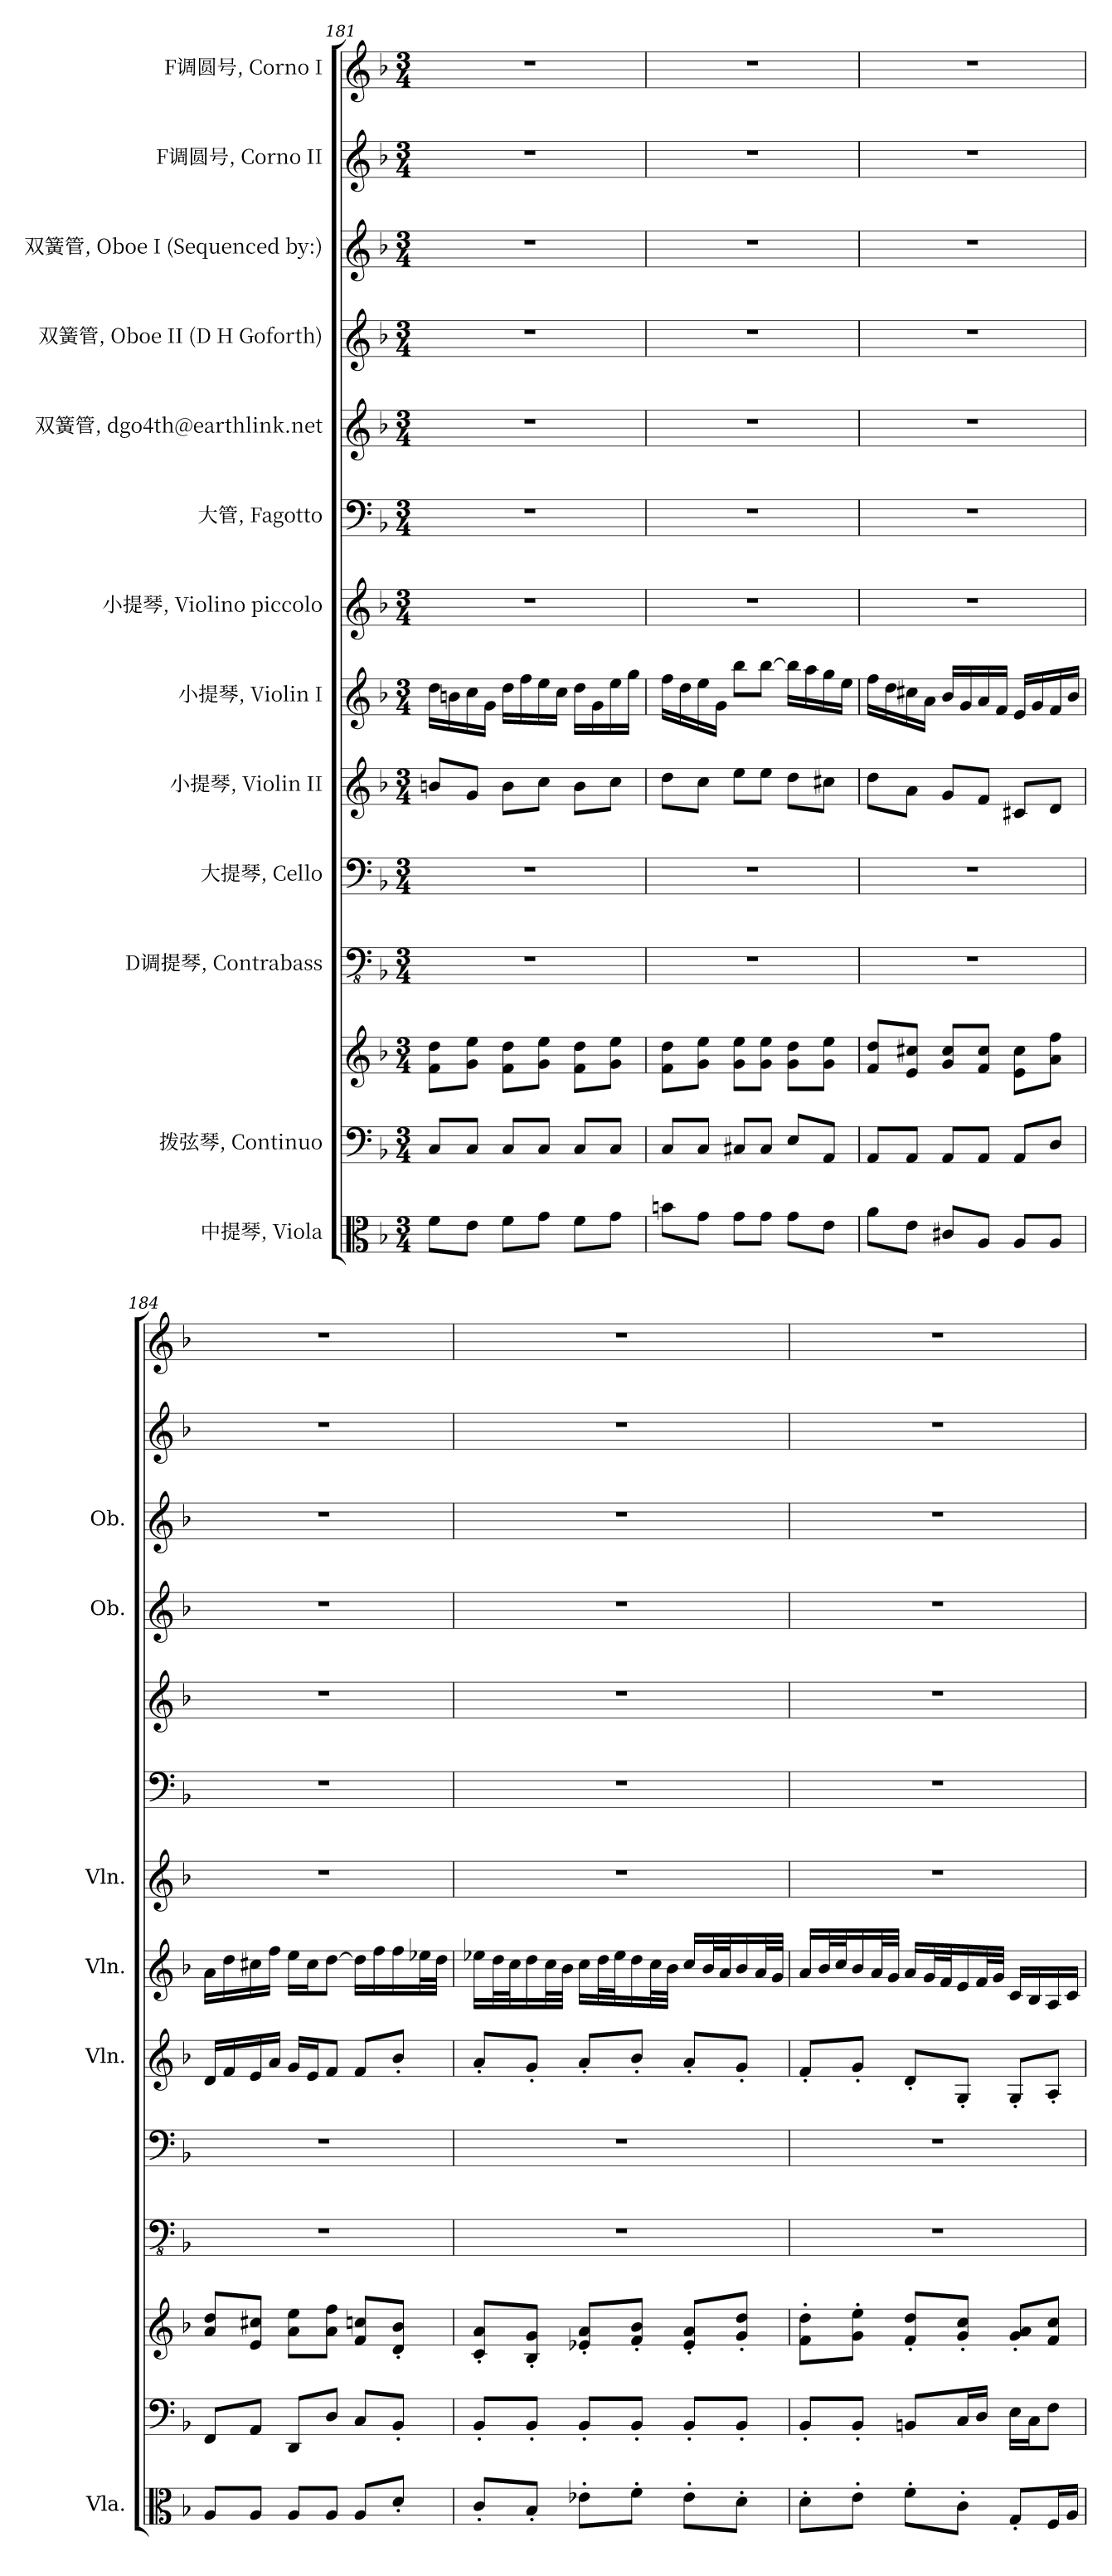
**kern	**kern	**kern	**kern	**kern	**kern	**kern	**kern	**kern	**kern	**kern	**kern	**kern	**kern
*part13	*part12	*part12	*part11	*part10	*part9	*part8	*part7	*part6	*part5	*part4	*part3	*part2	*part1
*staff14	*staff13	*staff12	*staff11	*staff10	*staff9	*staff8	*staff7	*staff6	*staff5	*staff4	*staff3	*staff2	*staff1
*I"中提琴, Viola	*I"拨弦琴, Continuo	*	*I"D调提琴, Contrabass	*I"大提琴, Cello	*I"小提琴, Violin II	*I"小提琴, Violin I	*I"小提琴, Violino piccolo	*I"大管, Fagotto	*I"双簧管, dgo4th@earthlink.net	*I"双簧管, Oboe II (D H Goforth)	*I"双簧管, Oboe I (Sequenced by:)	*I"F调圆号, Corno II	*I"F调圆号, Corno I
*I'Vla.	*	*	*	*	*I'Vln.	*I'Vln.	*I'Vln.	*	*	*I'Ob.	*I'Ob.	*	*
*clefC3	*clefF4	*clefG2	*clefFv4	*clefF4	*clefG2	*clefG2	*clefG2	*clefF4	*clefG2	*clefG2	*clefG2	*clefG2	*clefG2
*	*	*	*ITrd7c12	*	*	*	*	*	*	*	*	*ITrd4c7	*ITrd4c7
*k[b-]	*k[b-]	*k[b-]	*k[b-]	*k[b-]	*k[b-]	*k[b-]	*k[b-]	*k[b-]	*k[b-]	*k[b-]	*k[b-]	*k[b-e-]	*k[b-e-]
*M3/4	*M3/4	*M3/4	*M3/4	*M3/4	*M3/4	*M3/4	*M3/4	*M3/4	*M3/4	*M3/4	*M3/4	*M3/4	*M3/4
=181	=181	=181	=181	=181	=181	=181	=181	=181	=181	=181	=181	=181	=181
8f\L	8C/L	8f\ 8dd\L	2.r	2.r	8bn/L	16dd\LL	2.r	2.r	2.r	2.r	2.r	2.r	2.r
.	.	.	.	.	.	16bn\	.	.	.	.	.	.	.
8e\J	8C/J	8g\ 8ee\J	.	.	8g/J	16cc\	.	.	.	.	.	.	.
.	.	.	.	.	.	16g\JJ	.	.	.	.	.	.	.
8f\L	8C/L	8f\ 8dd\L	.	.	8b\L	16dd\LL	.	.	.	.	.	.	.
.	.	.	.	.	.	16ff\	.	.	.	.	.	.	.
8g\J	8C/J	8g\ 8ee\J	.	.	8cc\J	16ee\	.	.	.	.	.	.	.
.	.	.	.	.	.	16cc\JJ	.	.	.	.	.	.	.
8f\L	8C/L	8f\ 8dd\L	.	.	8b\L	16dd\LL	.	.	.	.	.	.	.
.	.	.	.	.	.	16g\	.	.	.	.	.	.	.
8g\J	8C/J	8g\ 8ee\J	.	.	8cc\J	16ee\	.	.	.	.	.	.	.
.	.	.	.	.	.	16gg\JJ	.	.	.	.	.	.	.
!!LO:PB:g=z
=182	=182	=182	=182	=182	=182	=182	=182	=182	=182	=182	=182	=182	=182
8bn\L	8C/L	8f\ 8dd\L	2.r	2.r	8dd\L	16ff\LL	2.r	2.r	2.r	2.r	2.r	2.r	2.r
.	.	.	.	.	.	16dd\	.	.	.	.	.	.	.
8g\J	8C/J	8g\ 8ee\J	.	.	8cc\J	16ee\	.	.	.	.	.	.	.
.	.	.	.	.	.	16g\JJ	.	.	.	.	.	.	.
8g\L	8C#X/L	8g\ 8ee\L	.	.	8ee\L	8bb-\L	.	.	.	.	.	.	.
8g\J	8C#/J	8g\ 8ee\J	.	.	8ee\J	[8bb-\J	.	.	.	.	.	.	.
8g\L	8E/L	8g\ 8dd\L	.	.	8dd\L	16bb-\LL]	.	.	.	.	.	.	.
.	.	.	.	.	.	16aa\	.	.	.	.	.	.	.
8e\J	8AA/J	8g\ 8ee\J	.	.	8cc#X\J	16gg\	.	.	.	.	.	.	.
.	.	.	.	.	.	16ee\JJ	.	.	.	.	.	.	.
=183	=183	=183	=183	=183	=183	=183	=183	=183	=183	=183	=183	=183	=183
8a\L	8AA/L	8f/ 8dd/L	2.r	2.r	8dd\L	16ff\LL	2.r	2.r	2.r	2.r	2.r	2.r	2.r
.	.	.	.	.	.	16dd\	.	.	.	.	.	.	.
8e\J	8AA/J	8e/ 8cc#X/J	.	.	8a\J	16cc#X\	.	.	.	.	.	.	.
.	.	.	.	.	.	16a\JJ	.	.	.	.	.	.	.
8c#X/L	8AA/L	8g/ 8cc#/L	.	.	8g/L	16b-/LL	.	.	.	.	.	.	.
.	.	.	.	.	.	16g/	.	.	.	.	.	.	.
8A/J	8AA/J	8f/ 8cc#/J	.	.	8f/J	16a/	.	.	.	.	.	.	.
.	.	.	.	.	.	16f/JJ	.	.	.	.	.	.	.
8A/L	8AA/L	8e\ 8cc#\L	.	.	8c#X/L	16e/LL	.	.	.	.	.	.	.
.	.	.	.	.	.	16g/	.	.	.	.	.	.	.
8A/J	8D/J	8a\ 8ff\J	.	.	8d/J	16f/	.	.	.	.	.	.	.
.	.	.	.	.	.	16b-/JJ	.	.	.	.	.	.	.
=184	=184	=184	=184	=184	=184	=184	=184	=184	=184	=184	=184	=184	=184
8A/L	8FF/L	8a/ 8dd/L	2.r	2.r	16d/LL	16a\LL	2.r	2.r	2.r	2.r	2.r	2.r	2.r
.	.	.	.	.	16f/	16dd\	.	.	.	.	.	.	.
8A/J	8AA/J	8e/ 8cc#X/J	.	.	16e/	16cc#X\	.	.	.	.	.	.	.
.	.	.	.	.	16a/JJ	16ff\JJ	.	.	.	.	.	.	.
8A/L	8DD/L	8a\ 8ee\L	.	.	16g/LL	16ee\LL	.	.	.	.	.	.	.
.	.	.	.	.	16e/J	16cc#\J	.	.	.	.	.	.	.
8A/J	8D/J	8a\ 8ff\J	.	.	8f/J	[8dd\J	.	.	.	.	.	.	.
8A/L	8C/L	8f/ 8ccn/L	.	.	8f/L	16dd\LL]	.	.	.	.	.	.	.
.	.	.	.	.	.	16ff\	.	.	.	.	.	.	.
8d'/J	8BB-'/J	8d/' 8b-/'J	.	.	8b-'/J	16ff\	.	.	.	.	.	.	.
.	.	.	.	.	.	32ee-X\L	.	.	.	.	.	.	.
.	.	.	.	.	.	32dd\JJJ	.	.	.	.	.	.	.
!!LO:PB:g=z
=185	=185	=185	=185	=185	=185	=185	=185	=185	=185	=185	=185	=185	=185
8c'/L	8BB-'/L	8c/' 8a/'L	2.r	2.r	8a'/L	16ee-X\LL	2.r	2.r	2.r	2.r	2.r	2.r	2.r
.	.	.	.	.	.	32dd\L	.	.	.	.	.	.	.
.	.	.	.	.	.	32cc\J	.	.	.	.	.	.	.
8B-'/J	8BB-'/J	8B-/' 8g/'J	.	.	8g'/J	16dd\	.	.	.	.	.	.	.
.	.	.	.	.	.	32cc\L	.	.	.	.	.	.	.
.	.	.	.	.	.	32b-\JJJ	.	.	.	.	.	.	.
8e-X'\L	8BB-'/L	8e-X/' 8a/'L	.	.	8a'/L	16cc\LL	.	.	.	.	.	.	.
.	.	.	.	.	.	32dd\L	.	.	.	.	.	.	.
.	.	.	.	.	.	32ee-\J	.	.	.	.	.	.	.
8f'\J	8BB-'/J	8f/' 8b-/'J	.	.	8b-'/J	16dd\	.	.	.	.	.	.	.
.	.	.	.	.	.	32cc\L	.	.	.	.	.	.	.
.	.	.	.	.	.	32b-\JJJ	.	.	.	.	.	.	.
8e-'\L	8BB-'/L	8e-/' 8a/'L	.	.	8a'/L	16cc/LL	.	.	.	.	.	.	.
.	.	.	.	.	.	32b-/L	.	.	.	.	.	.	.
.	.	.	.	.	.	32a/J	.	.	.	.	.	.	.
8d'\J	8BB-'/J	8g/' 8dd/'J	.	.	8g'/J	16b-/	.	.	.	.	.	.	.
.	.	.	.	.	.	32a/L	.	.	.	.	.	.	.
.	.	.	.	.	.	32g/JJJ	.	.	.	.	.	.	.
=186	=186	=186	=186	=186	=186	=186	=186	=186	=186	=186	=186	=186	=186
8d'\L	8BB-'/L	8f\' 8dd\'L	2.r	2.r	8f'/L	16a/LL	2.r	2.r	2.r	2.r	2.r	2.r	2.r
.	.	.	.	.	.	32b-/L	.	.	.	.	.	.	.
.	.	.	.	.	.	32cc/J	.	.	.	.	.	.	.
8e'\J	8BB-'/J	8g\' 8ee\'J	.	.	8g'/J	16b-/	.	.	.	.	.	.	.
.	.	.	.	.	.	32a/L	.	.	.	.	.	.	.
.	.	.	.	.	.	32g/JJJ	.	.	.	.	.	.	.
8f'\L	8BBn/L	8f/' 8dd/'L	.	.	8d'/L	16a/LL	.	.	.	.	.	.	.
.	.	.	.	.	.	32g/L	.	.	.	.	.	.	.
.	.	.	.	.	.	32f/J	.	.	.	.	.	.	.
8c'\J	16C/L	8g/' 8cc/'J	.	.	8G'/J	16e/	.	.	.	.	.	.	.
.	16D/JJ	.	.	.	.	32f/L	.	.	.	.	.	.	.
.	.	.	.	.	.	32g/JJJ	.	.	.	.	.	.	.
8G'/L	16E\LL	8g/' 8a/'L	.	.	8G'/L	16c/LL	.	.	.	.	.	.	.
.	16C\J	.	.	.	.	16B-/	.	.	.	.	.	.	.
16F/L	8F\J	8f/ 8cc/J	.	.	8A'/J	16A/	.	.	.	.	.	.	.
16A/JJ	.	.	.	.	.	16c/JJ	.	.	.	.	.	.	.
=	=	=	=	=	=	=	=	=	=	=	=	=	=
*-	*-	*-	*-	*-	*-	*-	*-	*-	*-	*-	*-	*-	*-
